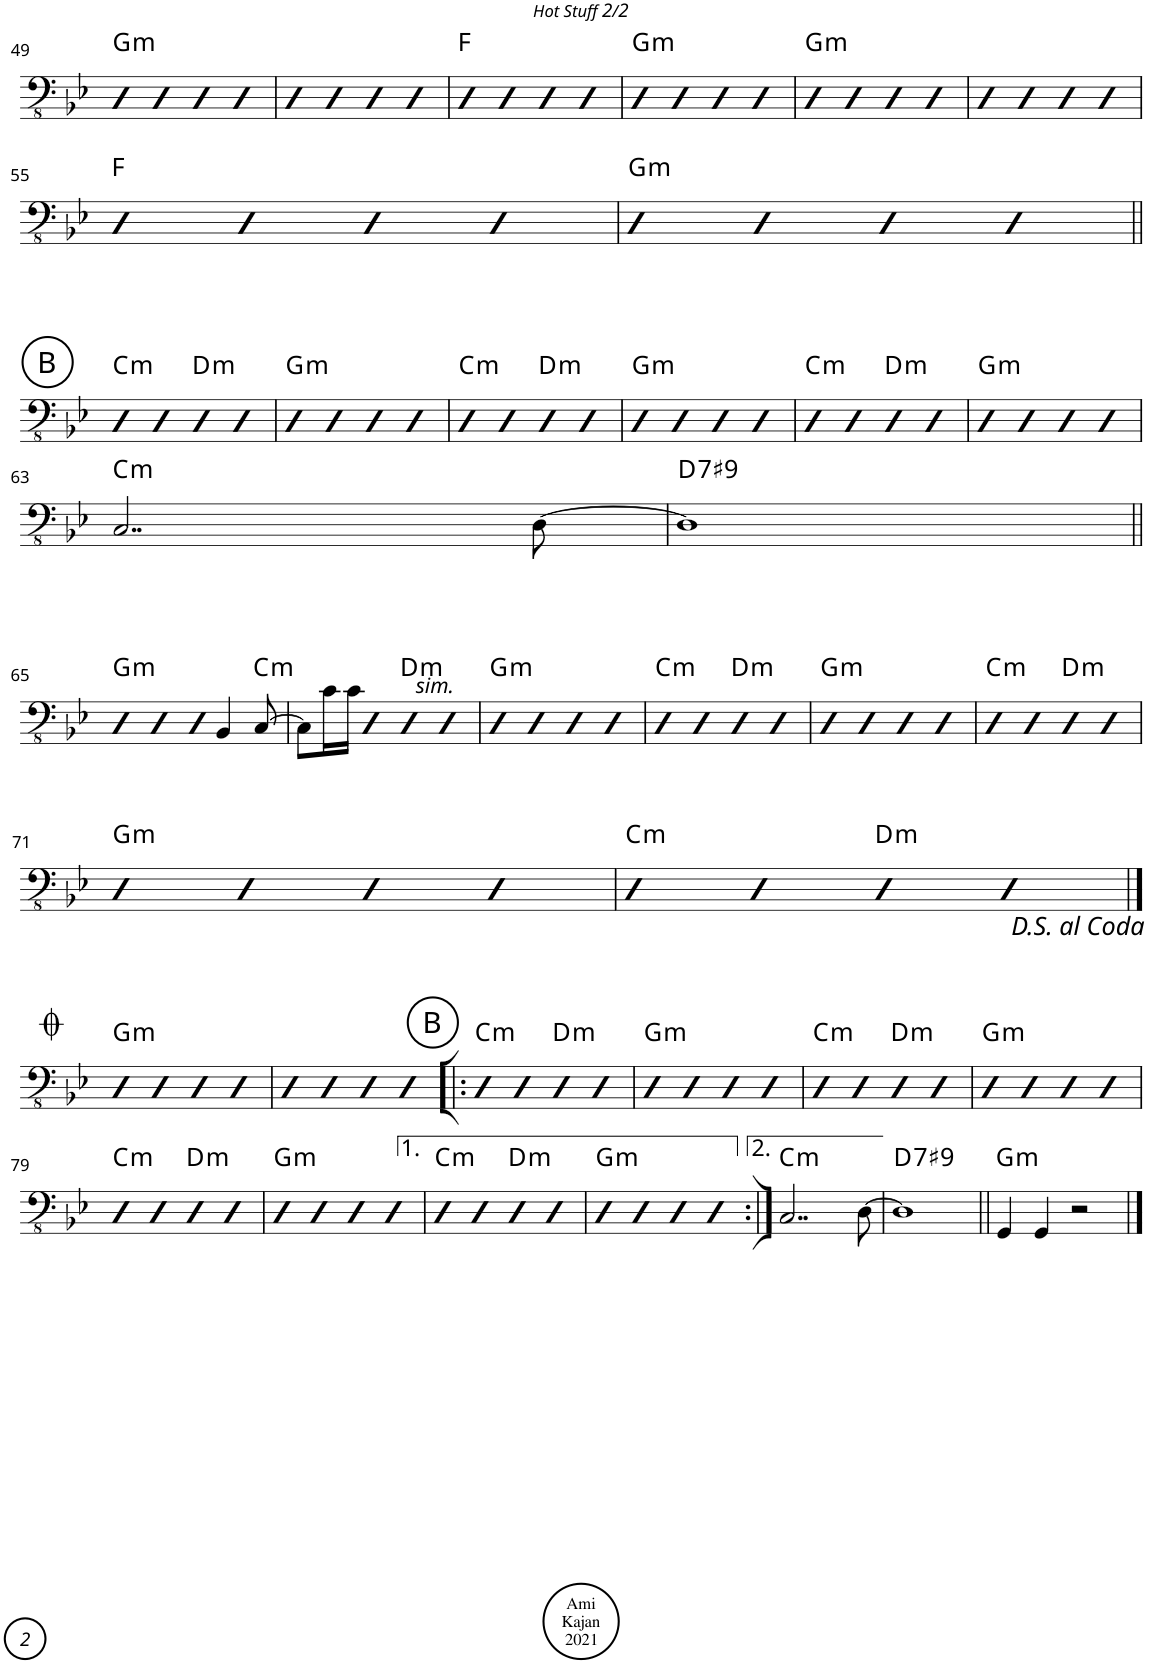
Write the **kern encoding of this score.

**kern	**harte
*part1	*part1
*staff1	*
*I"Acoustic Bass	*
*I'Bass	*
!!LO:PB:g=z
*clefFv4	*
*k[b-e-]	*
*M4/4	*
*met(c)	*
=49	=49
!	!LO:H:kt=m
4DD	G:min
4DD	.
4DD	.
4DD	.
=50	=50
4DD	.
4DD	.
4DD	.
4DD	.
=51	=51
4DD	F:maj
4DD	.
4DD	.
4DD	.
=52	=52
!	!LO:H:kt=m
4DD	G:min
4DD	.
4DD	.
4DD	.
=53	=53
!	!LO:H:kt=m
4DD	G:min
4DD	.
4DD	.
4DD	.
=54	=54
4DD	.
4DD	.
4DD	.
4DD	.
!!LO:LB:g=z
=55	=55
4DD	F:maj
4DD	.
4DD	.
4DD	.
=56	=56
!	!LO:H:kt=m
4DD	G:min
4DD	.
4DD	.
4DD	.
!!LO:LB:g=z
!!LO:REH:place=s1:a:cj:enc=circle:fs=14:t=B
=57||	=57||
!	!LO:H:kt=m
4DD	C:min
4DD	.
!	!LO:H:kt=m
4DD	D:min
4DD	.
=58	=58
!	!LO:H:kt=m
4DD	G:min
4DD	.
4DD	.
4DD	.
=59	=59
!	!LO:H:kt=m
4DD	C:min
4DD	.
!	!LO:H:kt=m
4DD	D:min
4DD	.
=60	=60
!	!LO:H:kt=m
4DD	G:min
4DD	.
4DD	.
4DD	.
=61	=61
!	!LO:H:kt=m
4DD	C:min
4DD	.
!	!LO:H:kt=m
4DD	D:min
4DD	.
=62	=62
!	!LO:H:kt=m
4DD	G:min
4DD	.
4DD	.
4DD	.
!!LO:LB:g=z
=63	=63
!	!LO:H:kt=m
2..CC/	C:min
[8DD\	.
=64	=64
!	!LO:H:kt=7
1DD]	D:7(#9)
!!LO:LB:g=z
=65||	=65||
!	!LO:H:kt=m
4DD	G:min
4DD	.
8DD	.
4BBB-/	.
!	!LO:H:kt=m
[8CC/	C:min
=66	=66
8CC\L]	.
16C\L	.
16C\JJ	.
4DD	.
!	!LO:H:kt=m
4DD	D:min
!LO:TX:a:i:t=sim.	!
4DD	.
=67	=67
!	!LO:H:kt=m
4DD	G:min
4DD	.
4DD	.
4DD	.
=68	=68
!	!LO:H:kt=m
4DD	C:min
4DD	.
!	!LO:H:kt=m
4DD	D:min
4DD	.
=69	=69
!	!LO:H:kt=m
4DD	G:min
4DD	.
4DD	.
4DD	.
=70	=70
!	!LO:H:kt=m
4DD	C:min
4DD	.
!	!LO:H:kt=m
4DD	D:min
4DD	.
!!LO:LB:g=z
=71	=71
!	!LO:H:kt=m
4DD	G:min
4DD	.
4DD	.
4DD	.
=72	=72
!	!LO:H:kt=m
4DD	C:min
4DD	.
!	!LO:H:kt=m
4DD	D:min
4DD	.
!!LO:LB:g=z
==73	==73
!	!LO:H:kt=m
4DD	G:min
4DD	.
4DD	.
4DD	.
=74	=74
4DD	.
4DD	.
4DD	.
4DD	.
!!LO:REH:place=s1:a:cj:enc=circle:fs=14:t=B
=75!|:	=75!|:
!	!LO:H:kt=m
4DD	C:min
4DD	.
!	!LO:H:kt=m
4DD	D:min
4DD	.
=76	=76
!	!LO:H:kt=m
4DD	G:min
4DD	.
4DD	.
4DD	.
=77	=77
!	!LO:H:kt=m
4DD	C:min
4DD	.
!	!LO:H:kt=m
4DD	D:min
4DD	.
=78	=78
!	!LO:H:kt=m
4DD	G:min
4DD	.
4DD	.
4DD	.
!!LO:LB:g=z
=79	=79
!	!LO:H:kt=m
4DD	C:min
4DD	.
!	!LO:H:kt=m
4DD	D:min
4DD	.
=80	=80
!	!LO:H:kt=m
4DD	G:min
4DD	.
4DD	.
4DD	.
=81	=81
!	!LO:H:kt=m
4DD	C:min
4DD	.
!	!LO:H:kt=m
4DD	D:min
4DD	.
=82	=82
!	!LO:H:kt=m
4DD	G:min
4DD	.
4DD	.
4DD	.
=83:|!	=83:|!
!	!LO:H:kt=m
2..CC/	C:min
[8DD\	.
=84	=84
!	!LO:H:kt=7
1DD]	D:7(#9)
=85||	=85||
!	!LO:H:kt=m
4GGG/	G:min
4GGG/	.
2r	.
==	==
*-	*-
